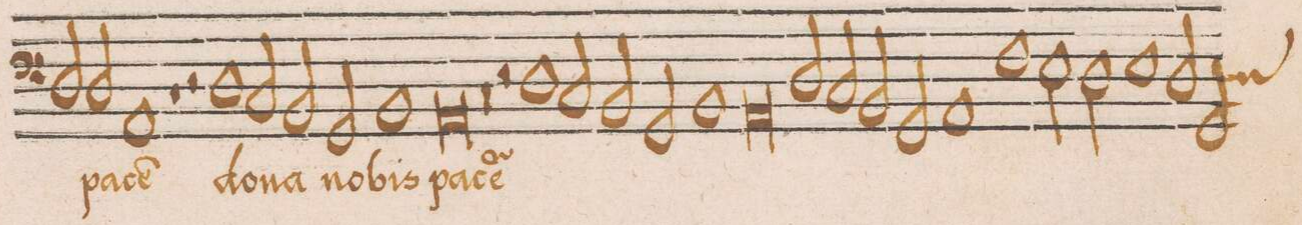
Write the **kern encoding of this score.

**kern	**text
*I"BASSVS II	*
*clefF4	*
*k[]	*
*met(c|)	*
*M2/1	*
2D/	-bis
2D/	pa-
=62	=62
1AA	-ce(m)
1r	.
=63	=63
2r	.
1D	do-
2C/	-na
=64	=64
2BB/	no-
2GG/	-bis
1BB	pa-
=65	=65
0AA	-ce(m)
=66	=66
0r	.
=67	=67
2r	.
1D	.
2C/	.
=68	=68
2BB/	.
2GG/	.
1BB	.
=69	=69
0AA	.
=70	=70
2D/	.
2C/	.
2BB/	.
2GG/	.
=71	=71
1AA	.
1F	.
=72	=72
2E\	.
2D\	.
1E	.
=73	=73
2D/	.
*custos:D	*
2GG/	.
*lig	*
*-	*-
